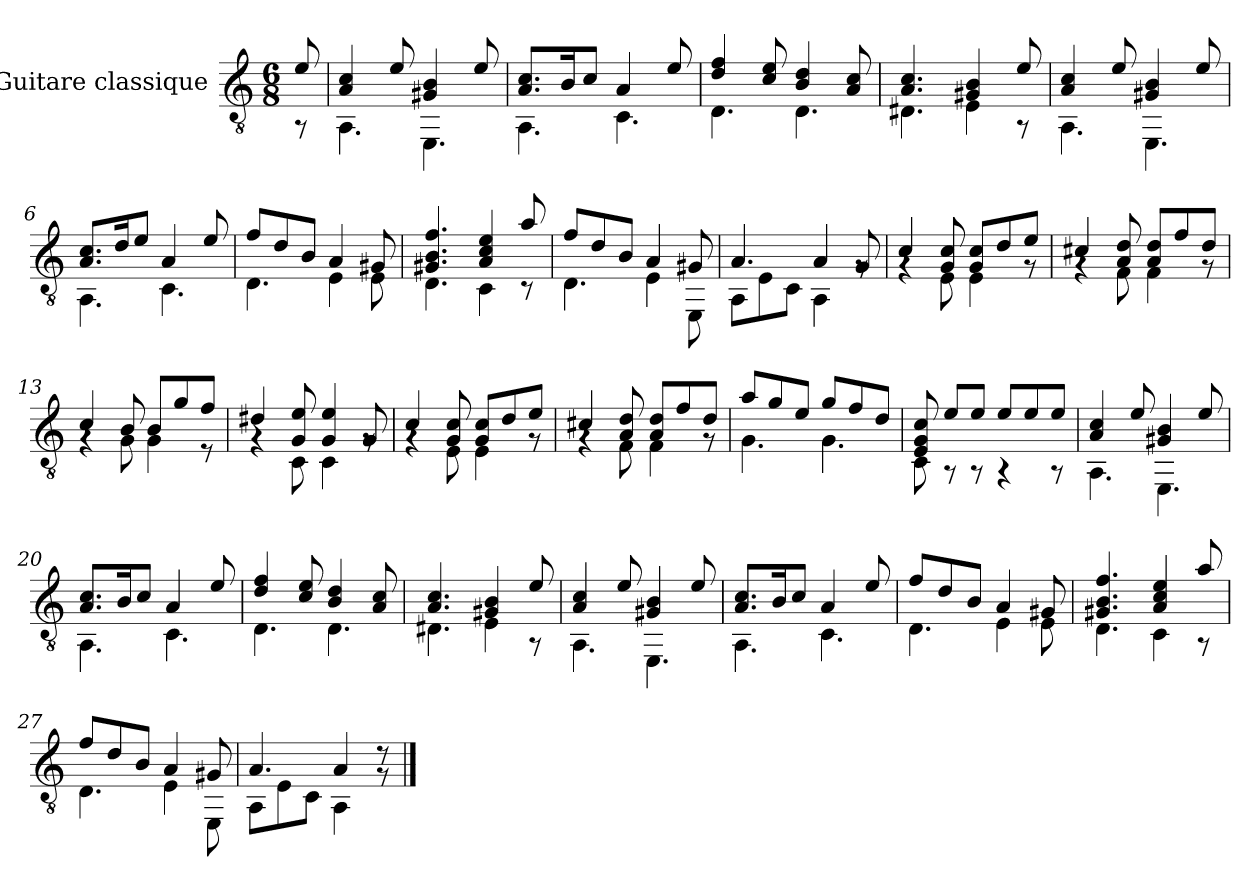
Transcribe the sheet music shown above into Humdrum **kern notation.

**kern
*part1
*staff1
*I"Guitare classique
*clefGv2
*k[]
*M6/8
*MM95
=
*^
8e/	8r
=1	=1
4A/ 4c/	4.AA\
8e/	.
4G#X/ 4B/	4.EE\
8e/	.
=2	=2
8.A/ 8.c/L	4.AA\
16B/K	.
8c/J	.
4A/	4.C\
8e/	.
=3	=3
4d/ 4f/	4.D\
8c/ 8e/	.
4B/ 4d/	4.D\
8A/ 8c/	.
=4	=4
4.A/ 4.c/	4.D#X\
4G#X/ 4B/	4E\
8e/	8r
=5	=5
4A/ 4c/	4.AA\
8e/	.
4G#X/ 4B/	4.EE\
8e/	.
!!LO:LB:g=z	!!
=6	=6
8.A/ 8.c/L	4.AA\
16d/K	.
8e/J	.
4A/	4.C\
8e/	.
=7	=7
8f/L	4.D\
8d/	.
8B/J	.
4A/	4E\
8G#X/	8E\
=8	=8
4.G#X/ 4.B/ 4.f/	4.D\
4A/ 4c/ 4e/	4C\
8a/	8r
=9	=9
8f/L	4.D\
8d/	.
8B/J	.
4A/	4E\
8G#X/	8EE\
=10	=10
4.A/	8AA\L
.	8E\
.	8C\J
4A/	4AA\
8G/	8rG
=11	=11
4c/	4rG
8G/ 8c/	8E\
8G/ 8c/L	4E\
8d/	.
8e/J	8rG
!!LO:LB:g=z	!!
=12	=12
4c#X/	4rG
8A/ 8d/	8F\
8A/ 8d/L	4F\
8f/	.
8d/J	8rG
=13	=13
4c/	4rG
8B/	8G\
8B/L	4G\
8g/	.
8f/J	8r
=14	=14
4d#X/	4rG
8G/ 8e/	8C\
4G/ 4e/	4C\
8G/	8rG
=15	=15
4c/	4rG
8G/ 8c/	8E\
8G/ 8c/L	4E\
8d/	.
8e/J	8rG
=16	=16
4c#X/	4rG
8A/ 8d/	8F\
8A/ 8d/L	4F\
8f/	.
8d/J	8rG
!!LO:LB:g=z	!!
=17	=17
8a/L	4.G\
8g/	.
8e/J	.
8g/L	4.G\
8f/	.
8d/J	.
=18	=18
8E/ 8G/ 8c/	8C\
8e/L	8r
8e/J	8r
8e/L	4r
8e/	.
8e/J	8r
=19	=19
4A/ 4c/	4.AA\
8e/	.
4G#X/ 4B/	4.EE\
8e/	.
=20	=20
8.A/ 8.c/L	4.AA\
16B/K	.
8c/J	.
4A/	4.C\
8e/	.
=21	=21
4d/ 4f/	4.D\
8c/ 8e/	.
4B/ 4d/	4.D\
8A/ 8c/	.
!!LO:LB:g=z	!!
=22	=22
4.A/ 4.c/	4.D#X\
4G#X/ 4B/	4E\
8e/	8r
=23	=23
4A/ 4c/	4.AA\
8e/	.
4G#X/ 4B/	4.EE\
8e/	.
=24	=24
8.A/ 8.c/L	4.AA\
16B/K	.
8c/J	.
4A/	4.C\
8e/	.
=25	=25
8f/L	4.D\
8d/	.
8B/J	.
4A/	4E\
8G#X/	8E\
=26	=26
4.G#X/ 4.B/ 4.f/	4.D\
4A/ 4c/ 4e/	4C\
8a/	8r
!!LO:LB:g=z	!!
=27	=27
8f/L	4.D\
8d/	.
8B/J	.
4A/	4E\
8G#X/	8EE\
=28	=28
4.A/	8AA\L
.	8E\
.	8C\J
4A/	4AA\
8r	8rG
*v	*v
==
*-
